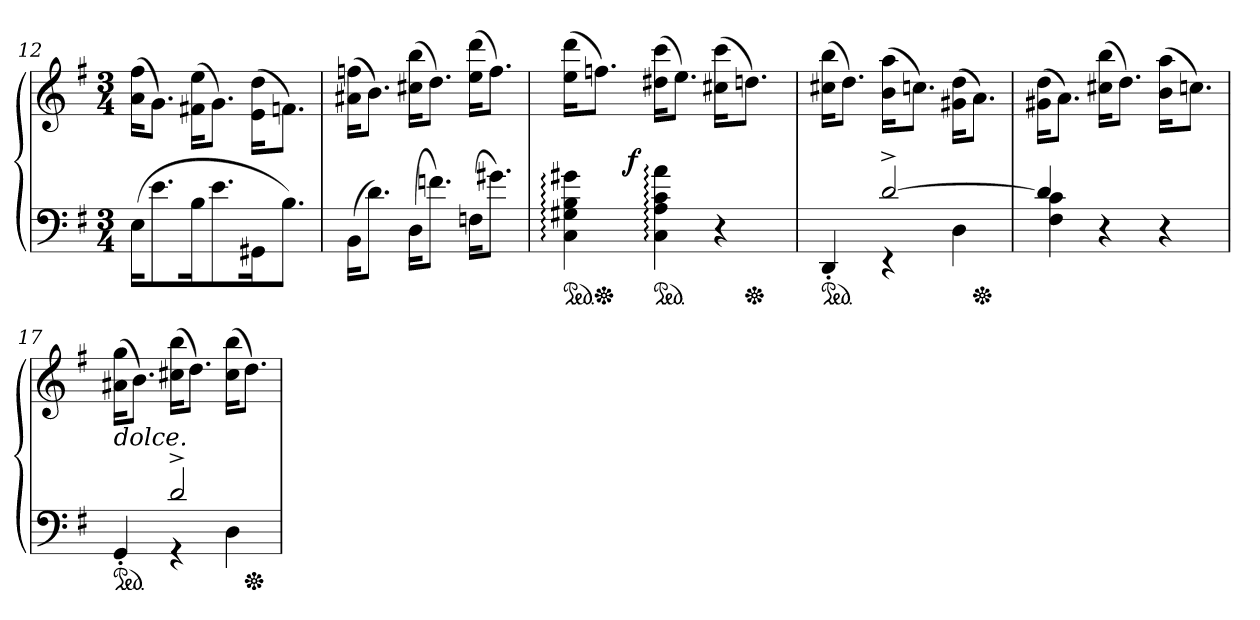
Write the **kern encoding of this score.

**kern	**kern	**dynam
*part1	*part1	*part1
*staff2	*staff1	*staff1/2
*clefF4	*clefG2	*
*k[f#]	*k[f#]	*
*e:	*e:	*
*M3/4	*M3/4	*
=12	=12	=12
(16EKL	(16a\ 16ff#\KL	.
8.e	8.gJ)	.
16BK	(16f#X\ 16ee\KL	.
8.e	8.gJ)	.
16GG#XK	(16e\ 16dd\KL	.
8.BJ)	8.fnJ)	.
=13	=13	=13
(16BBKL	(16a#X 16ffnKL	.
8.dJ)	8.bJ)	.
(16DKL	(16cc#X 16bbKL	.
8.fnJ)	8.ddJ)	.
(16FnKL	(16ee 16dddKL	.
8.g#XJ)	8.ffJ)	.
=14	=14	=14
*	*^	*
*ped	*	*	*
4C: 4G#X: 4B: 4g#X:	(16ee 16dddKL	8ryy	.
*Xped	*	*	*
.	8.ffnJ)	.	.
.	.	32ryy	.
.	.	2ryy	f
*ped	*	*	*
4C: 4A: 4c: 4a:	(16dd#X 16cccKL	.	.
.	8.eeJ)	.	.
4r	(16cc#X 16cccKL	.	.
*Xped	*	*	*
.	8.ddnJ)	.	.
.	.	16.ryy	.
*	*v	*v	*
=15	=15	=15
*^	*	*
*ped	*	*	*
4rcyy	4DD'/	(16cc#X 16bbKL	.
.	.	8.ddJ)	.
[2d^<	4r	(16b 16aaKL	.
.	.	8.ccnJ)	.
.	4D	(16g#X\ 16dd\KL	.
*Xped	*	*	*
.	.	8.aJ)	.
=16	=16	=16	=16
4d]	4F# 4c	(16g#X\ 16dd\KL	.
.	.	8.aJ)	.
4reyy	4r	(16cc#X 16bbKL	.
.	.	8.ddJ)	.
4reyy	4r	(16b 16aaKL	.
.	.	8.ccnJ)	.
=17	=17	=17	=17
!	!	!LO:TX:b:i:t=dolce.	!
*ped	*	*	*
4reyy	4GG'/	(16a#X 16ggKL	.
.	.	8.bJ)	.
2d^<	4r	(16cc#X 16bbKL	.
.	.	8.ddJ)	.
.	4D	(16cc# 16bbKL	.
*Xped	*	*	*
.	.	8.ddJ)	.
*v	*v	*	*
=	=	=
*-	*-	*-
